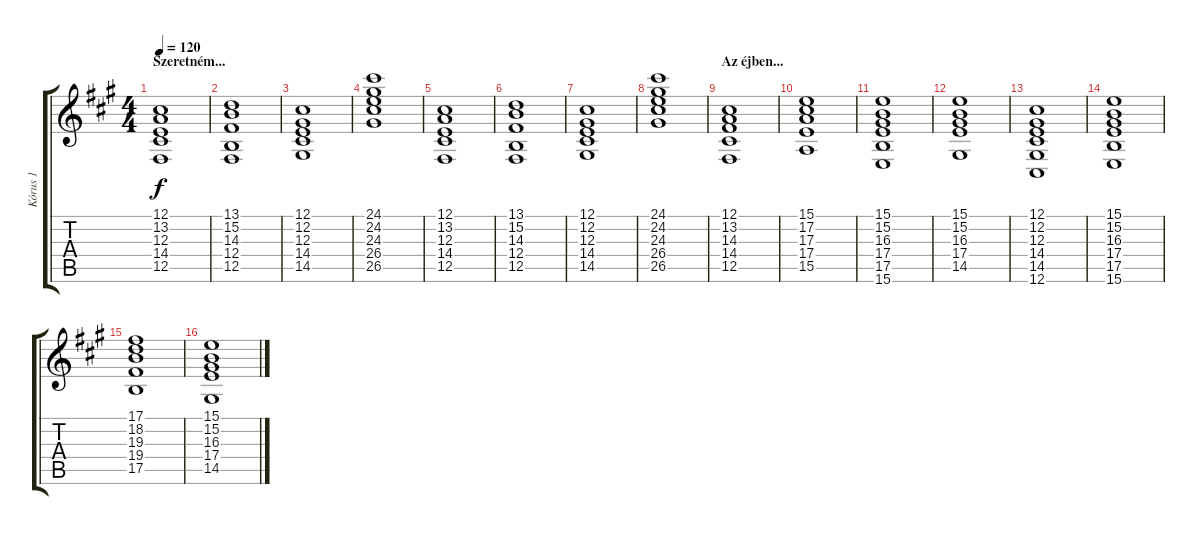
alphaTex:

\track ("Kórus 1" "Kórus 1") {instrument stringensemble2}
\staff {score tabs}
\tuning (Db4 Ab3 E3 B2 Gb2 Db2) {hide}
\ts (4 4)
\section ("" "Szeretném...")
\tempo 120
\clef g2
\ks a
(12.1 13.2 12.3 14.4 12.5).1{dy f} |
(13.1 15.2 14.3 12.4 12.5).1 |
(12.1 12.2 12.3 14.4 14.5).1 |
(24.1 24.2 24.3 26.4 26.5).1 |
(12.1 13.2 12.3 14.4 12.5).1 |
(13.1 15.2 14.3 12.4 12.5).1 |
(12.1 12.2 12.3 14.4 14.5).1 |
(24.1 24.2 24.3 26.4 26.5).1 |
\section ("" "Az éjben...")
(12.1 13.2 14.3 14.4 12.5).1 |
(15.1 17.2 17.3 17.4 15.5).1 |
(15.1 15.2 16.3 17.4 17.5 15.6).1 |
(15.1 15.2 16.3 17.4 14.5).1 |
(12.1 12.2 12.3 14.4 14.5 12.6).1 |
(15.1 15.2 16.3 17.4 17.5 15.6).1 |
(17.1 18.2 19.3 19.4 17.5).1 |
(15.1 15.2 16.3 17.4 14.5).1
